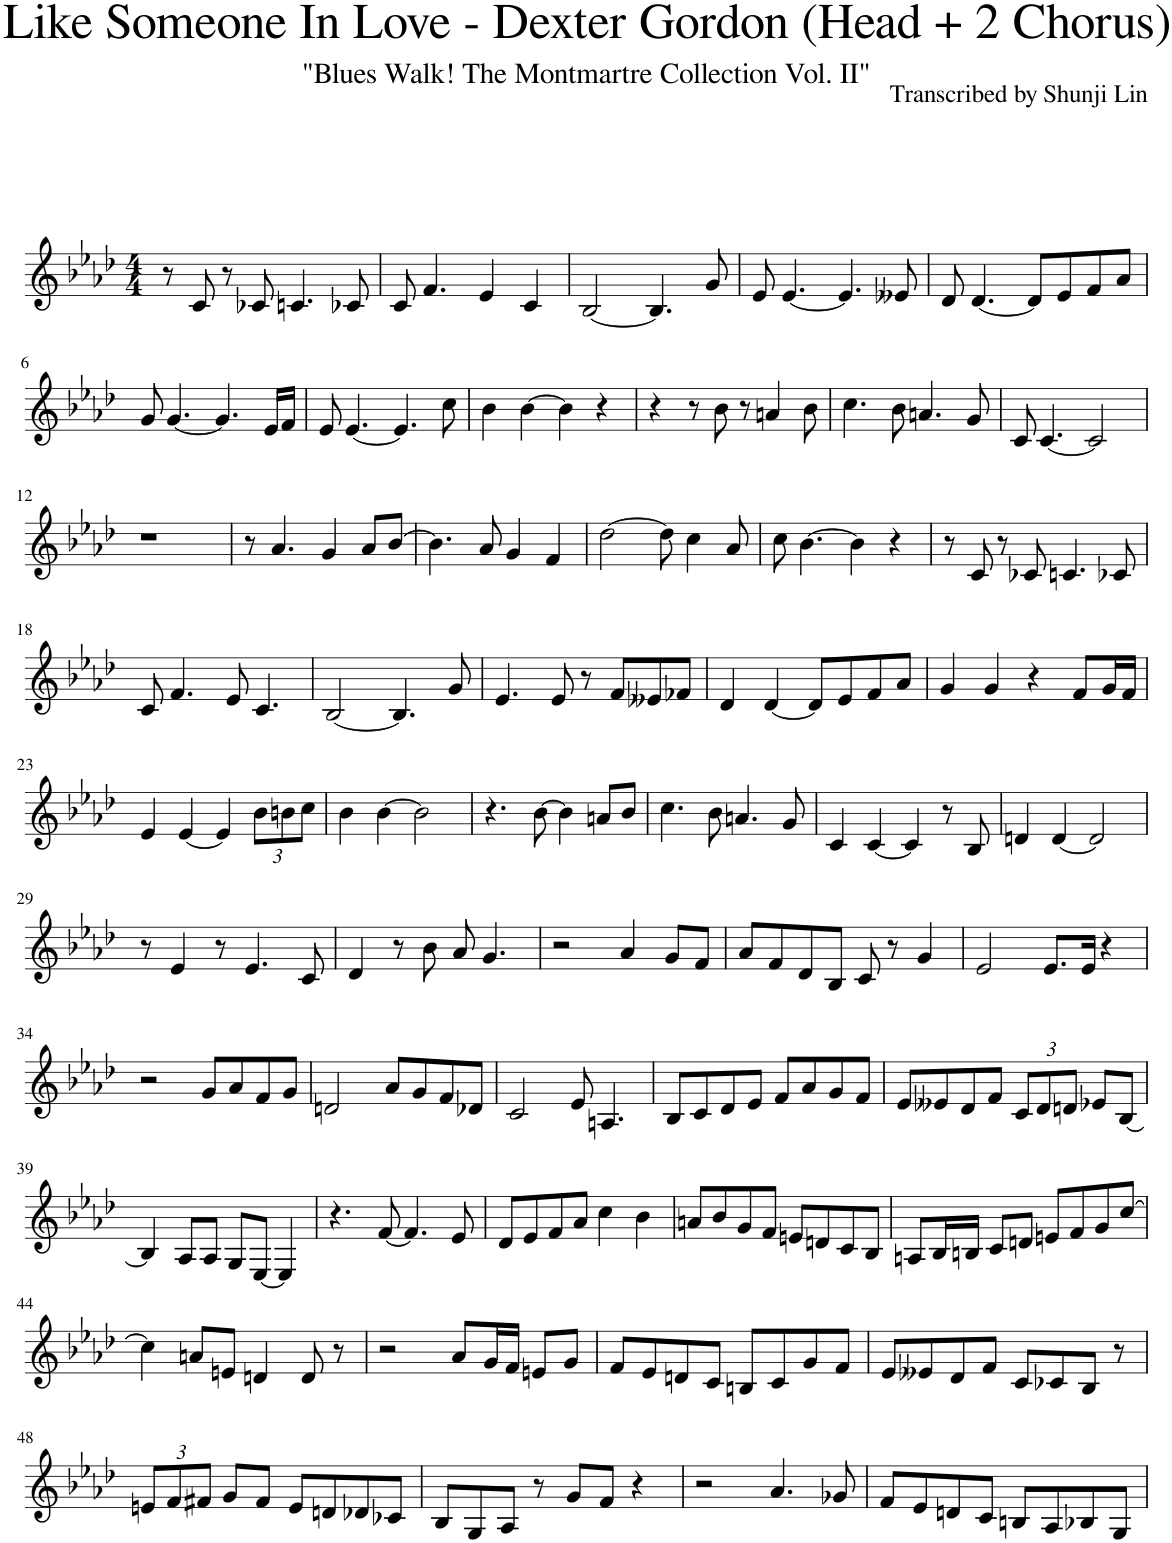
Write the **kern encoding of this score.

**kern
*part1
*staff1
*I"Piano
*I'Pno.
*clefG2
*k[b-e-a-d-]
*M4/4
=1
8r
8c/
8r
8c-X/
4.cn/
8c-X/
=2
8c/
4.f/
4e-/
4c/
=3
[2B-/
4.B-/]
8g/
=4
8e-/
[4.e-/
4.e-/]
8e--X/
=5
8d-/
[4.d-/
8d-/L]
8e-/
8f/
8a-/J
!!LO:LB:g=z
=6
8g/
[4.g/
4.g/]
16e-/LL
16f/JJ
=7
8e-/
[4.e-/
4.e-/]
8cc\
=8
4b-\
[4b-\
4b-\]
4r
=9
4r
8r
8b-\
8r
4an/
8b-\
=10
4.cc\
8b-\
4.an/
8g/
=11
8c/
[4.c/
2c/]
!!LO:LB:g=z
=12
1r
=13
8r
4.a-/
4g/
8a-/L
[8b-/J
=14
4.b-\]
8a-/
4g/
4f/
=15
[2dd-\
8dd-\]
4cc\
8a-/
=16
8cc\
[4.b-\
4b-\]
4r
=17
8r
8c/
8r
8c-X/
4.cn/
8c-X/
!!LO:LB:g=z
=18
8c/
4.f/
8e-/
4.c/
=19
[2B-/
4.B-/]
8g/
=20
4.e-/
8e-/
8r
8f/L
8e--X/
8f-X/J
=21
4d-/
[4d-/
8d-/L]
8e-/
8f/
8a-/J
=22
4g/
4g/
4r
8f/L
16g/L
16f/JJ
!!LO:LB:g=z
=23
4e-/
[4e-/
4e-/]
*Xbrackettup
12b-\L
12bn\
12cc\J
=24
4b-\
[4b-\
2b-\]
=25
4.r
[8b-\
4b-\]
8an/L
8b-/J
=26
4.cc\
8b-\
4.an/
8g/
=27
4c/
[4c/
4c/]
8r
8B-/
=28
4dn/
[4d/
2d/]
!!LO:LB:g=z
=29
8r
4e-/
8r
4.e-/
8c/
=30
4d-/
8r
8b-\
8a-/
4.g/
=31
2r
4a-/
8g/L
8f/J
=32
8a-/L
8f/
8d-/
8B-/J
8c/
8r
4g/
=33
2e-/
8.e-/L
16e-/Jk
4r
!!LO:LB:g=z
=34
2r
8g/L
8a-/
8f/
8g/J
=35
2dn/
8a-/L
8g/
8f/
8d-X/J
=36
2c/
8e-/
4.An/
=37
8B-/L
8c/
8d-/
8e-/J
8f/L
8a-/
8g/
8f/J
=38
8e-/L
8e--X/
8d-/
8f/J
12c/L
12d-/
12dn/J
8e-X/L
[8B-/J
!!LO:LB:g=z
=39
4B-/]
8A-/L
8A-/J
8G/L
[8E-/J
4E-/]
=40
4.r
[8f/
4.f/]
8e-/
=41
8d-/L
8e-/
8f/
8a-/J
4cc\
4b-\
=42
8an/L
8b-/
8g/
8f/J
8en/L
8dn/
8c/
8B-/J
=43
8An/L
16B-/L
16Bn/JJ
8c/L
8dn/J
8en/L
8f/
8g/
[8cc/J
!!LO:LB:g=z
=44
4cc\]
8an/L
8en/J
4dn/
8d/
8r
=45
2r
8a-/L
16g/L
16f/JJ
8en/L
8g/J
=46
8f/L
8e-/
8dn/
8c/J
8Bn/L
8c/
8g/
8f/J
=47
8e-/L
8e--X/
8d-/
8f/J
8c/L
8c-X/
8B-/J
8r
!!LO:LB:g=z
=48
12en/L
12f/
12f#X/J
8g/L
8f#/J
8e/L
8dn/
8d-X/
8c-X/J
=49
8B-/L
8G/
8A-/J
8r
8g/L
8f/J
4r
=50
2r
4.a-/
8g-X/
=51
8f/L
8e-/
8dn/
8c/J
8Bn/L
8A-/
8B-X/
8G/J
=
*-
